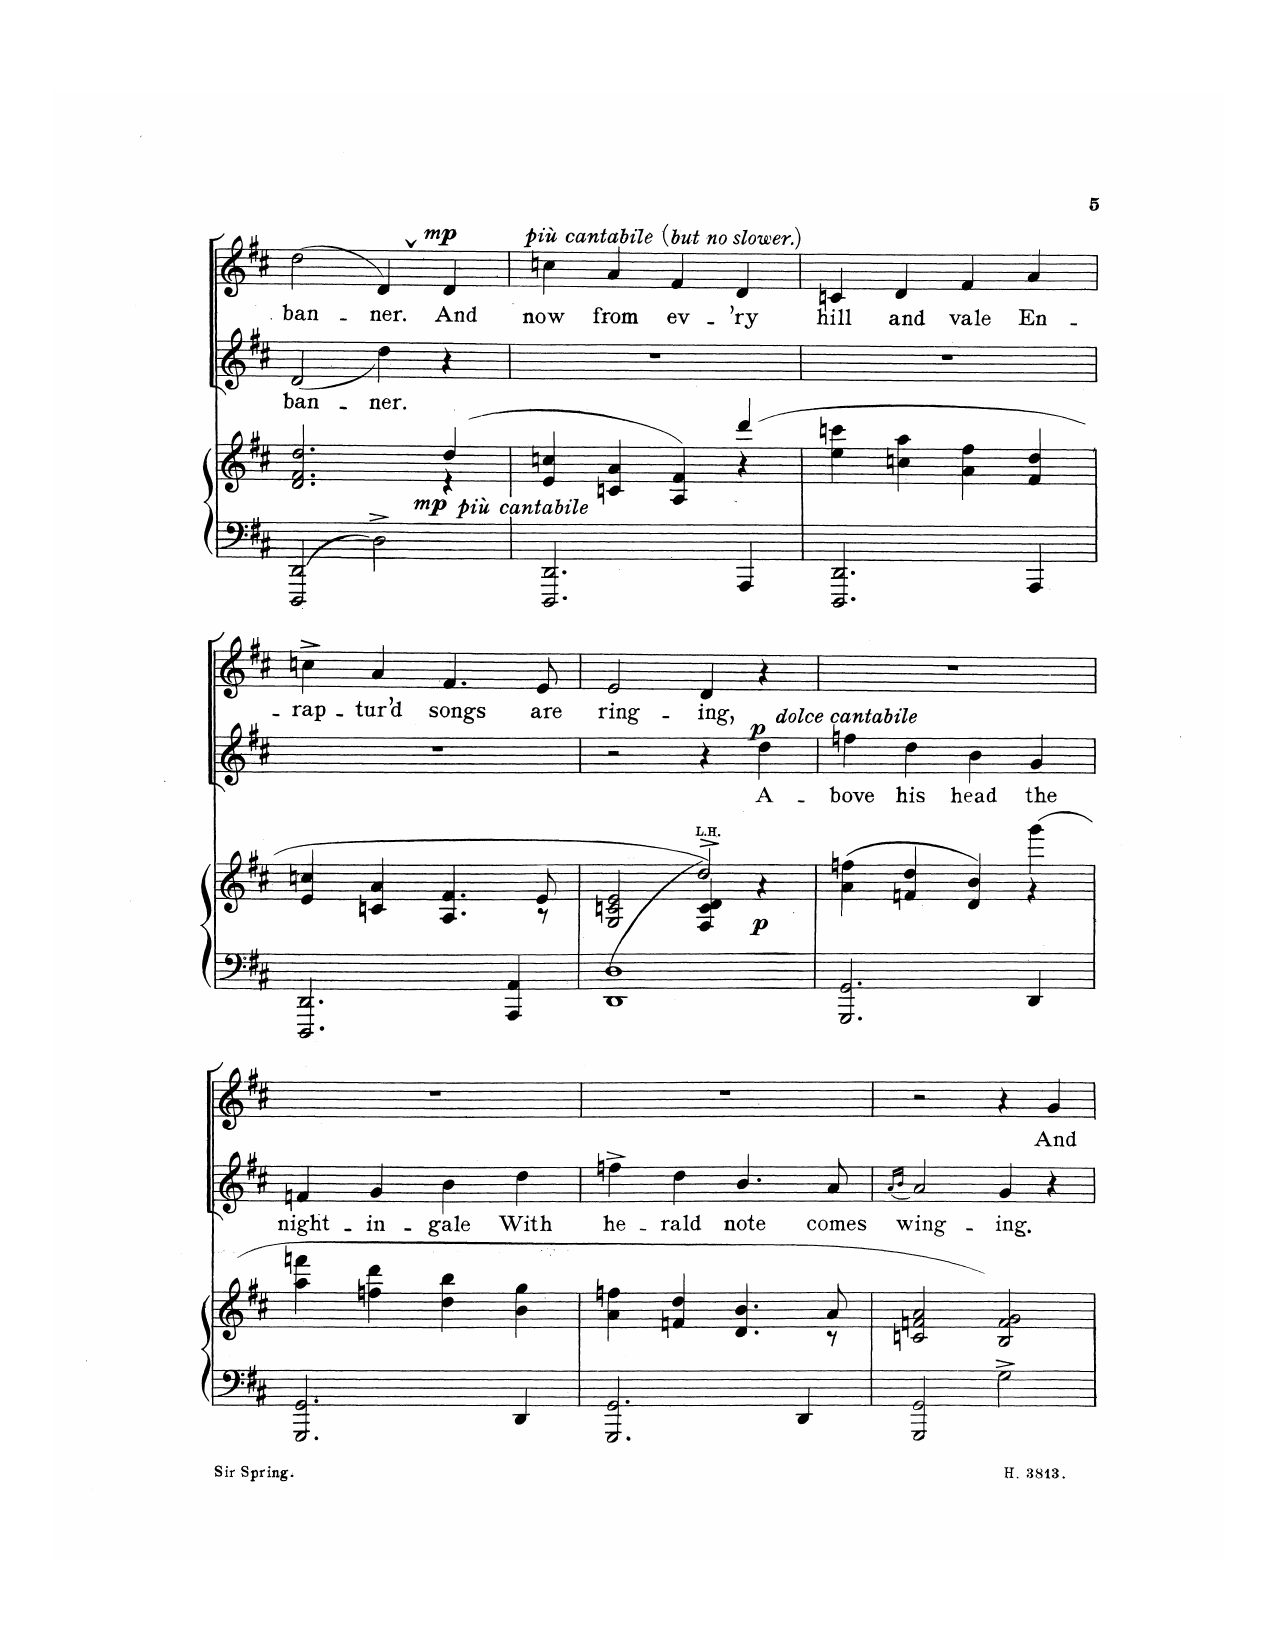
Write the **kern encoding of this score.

**kern	**kern	**dynam	**kern	**text	**dynam	**kern	**text	**dynam
*part3	*part3	*part3	*part2	*part2	*part2	*part1	*part1	*part1
*staff4	*staff3	*staff3/4	*staff2	*staff2	*staff2	*staff1	*staff1	*staff1
*I"Piano	*	*	*I"Baritone	*	*	*I"Contralto	*	*
*I'Pno	*	*	*	*	*	*	*	*
*clefF4	*clefG2	*	*clefGv2	*	*	*clefG2	*	*
*k[f#c#]	*k[f#c#]	*	*k[f#c#]	*	*	*k[f#c#]	*	*
*M4/4	*M4/4	*	*M4/4	*	*	*M4/4	*	*
*met(c)	*met(c)	*	*met(c)	*	*	*met(c)	*	*
=29	=29	=29	=29	=29	=29	=29	=29	=29
*	*^	*	*	*	*	*	*	*
2DDD/ 2DD/	2.d/ 2.f#/ 2.dd/	2.ryy	.	(<2D/	ban-	.	(2dd\	ban-	.
2D^\	.	.	.	4d\)	-ner.	.	4d,/)	-ner.	.
!	!	!	!LO:DY:b	!	!	!	!	!	!
!	!	!	!LO:DY:n=1:b	!	!	!	!	!	!LO:DY:a
.	(4dd/	4r	mp other-dynamics	4r	.	.	4d/	And	mp
=30	=30	=30	=30	=30	=30	=30	=30	=30	=30
!	!	!	!	!	!	!	!LO:TX:i:t=più cantabile (but no slower)	!	!
2.DDD/ 2.DD/	4e/ 4ccn/	2.ryy	.	1r	.	.	4ccn\	now	.
.	4cn/ 4a/	.	.	.	.	.	4a/	from	.
.	4A/ 4f#/)	.	.	.	.	.	4f#/	ev-	.
!	!	!	!LO:DY:b	!	!	!	!	!	!
4AAA/	(4ddd/	4r	mp	.	.	.	4d/	-‘ry	.
*	*v	*v	*	*	*	*	*	*	*
=31	=31	=31	=31	=31	=31	=31	=31	=31
2.DDD/ 2.DD/	4ee\ 4cccn\	.	1r	.	.	4cn/	hill	.
.	4ccn\ 4aa\	.	.	.	.	4d/	and	.
.	4a\ 4ff#\	.	.	.	.	4f#/	vale	.
4AAA/	4f#/ 4dd/	.	.	.	.	4a/	En-	.
=32	=32	=32	=32	=32	=32	=32	=32	=32
*	*^	*	*	*	*	*	*	*
2.DDD/ 2.DD/	4e/ 4ccn/	2..ryy	.	1r	.	.	4ccn^\	-rap-	.
.	4cn/ 4a/	.	.	.	.	.	4a/	-tur’d	.
.	4.A/ 4.f#/	.	.	.	.	.	4.f#/	songs	.
4AAA/ 4AA/	.	.	.	.	.	.	.	.	.
.	8e/	8r	.	.	.	.	8e/	are	.
=33	=33	=33	=33	=33	=33	=33	=33	=33	=33
(>1DD 1D	2G/ 2cn/ 2e/	2ryy	.	2r	.	.	2e/	ring-	.
!	!LO:TX:a:t=L.H.	!	!	!	!	!	!	!	!
.	(2dd^/)	4F#\ 4c\ 4d\	.	4r	.	.	4d/	-ing,	.
!	!	!	!LO:DY:b	!	!	!LO:DY:a	!	!	!
!	!	!	!	!	!	!LO:DY:n=1:a	!	!	!
.	.	4r	p	4d\	A-	p other-dynamics	4r	.	.
*	*v	*v	*	*	*	*	*	*	*
=34	=34	=34	=34	=34	=34	=34	=34	=34
2.GGG/ 2.GG/	4a\ 4ffn\	.	4fn\	-bove	.	1r	.	.
.	4fn/ 4dd/	.	4d\	his	.	.	.	.
.	4d/ 4b/)	.	4B\	head	.	.	.	.
4DD/	(4ggg\	.	4G/	the	.	.	.	.
=35	=35	=35	=35	=35	=35	=35	=35	=35
2.GGG/ 2.GG/	4aa\ 4fffn\	.	4Fn/	night-	.	1r	.	.
.	4ffn\ 4ddd\	.	4G/	-in-	.	.	.	.
.	4dd\ 4bb\	.	4B\	-gale	.	.	.	.
4DD/	4b\ 4gg\	.	4d\	With	.	.	.	.
=36	=36	=36	=36	=36	=36	=36	=36	=36
*	*^	*	*	*	*	*	*	*
2.GGG/ 2.GG/	4a\ 4ffn\	2..ryy	.	4fn^\	he-	.	1r	.	.
.	4fn/ 4dd/	.	.	4d\	-rald	.	.	.	.
.	4.d/ 4.b/	.	.	4.B\	note	.	.	.	.
4DD/	.	.	.	.	.	.	.	.	.
.	8a/	8r	.	8A/	comes	.	.	.	.
*	*v	*v	*	*	*	*	*	*	*
=37	=37	=37	=37	=37	=37	=37	=37	=37
.	.	.	(16qA/LL	.	.	.	.	.
.	.	.	16qB/JJ	.	.	.	.	.
2GGG/ 2GG/	2cn/ 2fn/ 2a/	.	2A/)	wing-	.	2r	.	.
2G^\	2B/ 2f/ 2g/)	.	4G/	-ing.	.	4r	.	.
.	.	.	4r	.	.	4g/	And	.
=	=	=	=	=	=	=	=	=
*-	*-	*-	*-	*-	*-	*-	*-	*-
